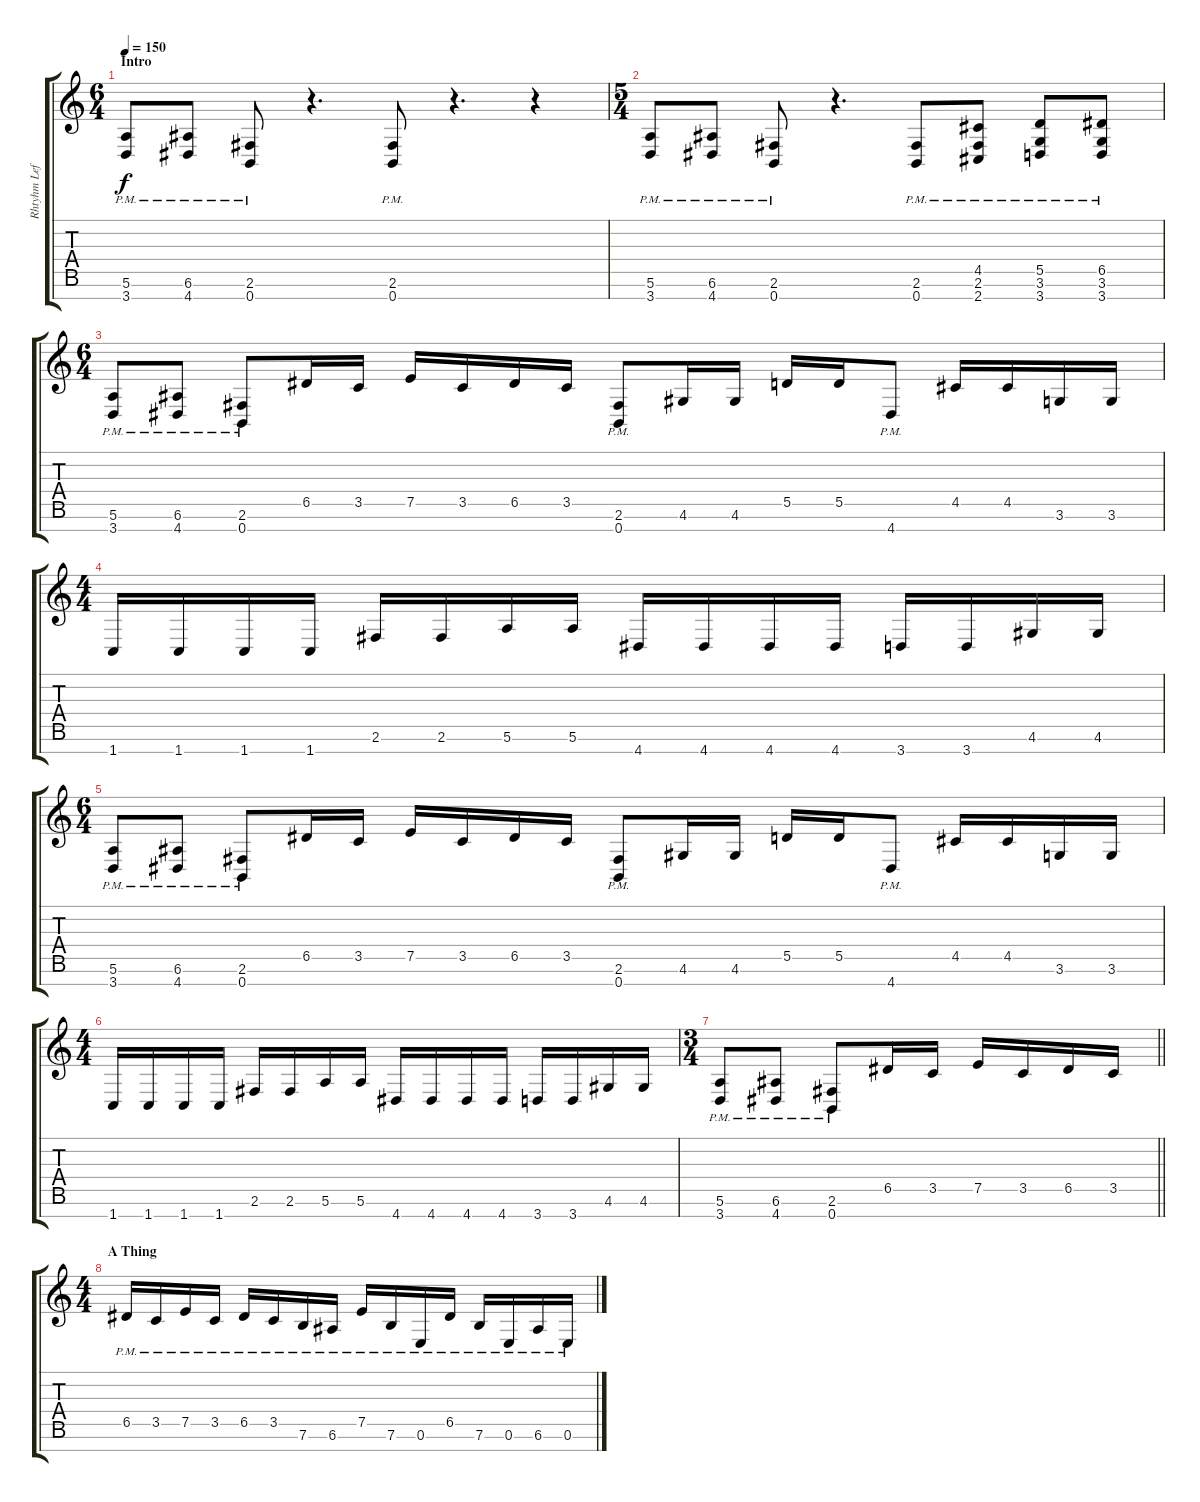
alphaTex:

\track ("Rhtyhm Left" "Rhtyhm Lef") {instrument distortionguitar}
\staff {score tabs}
\tuning (E4 B3 G3 D3 A2 E2 B1) {hide}
\ts (6 4)
\section ("" "Intro")
\tempo 150
\clef g2
\ks c
(5.6{pm} 3.7{pm}).8{dy f instrument distortionguitar} (6.6{pm} 4.7{pm}).8 (2.6{pm} 0.7{pm}).8 r.4{d} (2.6{pm} 0.7{pm}).8 r.4{d} r.4 |
\ts (5 4)
(5.6{pm} 3.7{pm}).8 (6.6{pm} 4.7{pm}).8 (2.6{pm} 0.7{pm}).8 r.4{d} (2.6{pm} 0.7{pm}).8 (4.5{pm} 2.6{pm} 2.7{pm}).8 (5.5{pm} 3.6{pm} 3.7{pm}).8 (6.5{pm} 3.6{pm} 3.7{pm}).8 |
\ts (6 4)
(5.6{pm} 3.7{pm}).8 (6.6{pm} 4.7{pm}).8 (2.6{pm} 0.7{pm}).8 6.5.16 3.5.16 7.5.16 3.5.16 6.5.16 3.5.16 (2.6{pm} 0.7{pm}).8 4.6.16 4.6.16 5.5.16 5.5.16 4.7{pm}.8 4.5.16 4.5.16 3.6.16 3.6.16 |
\ts (4 4)
1.7.16 1.7.16 1.7.16 1.7.16 2.6.16 2.6.16 5.6.16 5.6.16 4.7.16 4.7.16 4.7.16 4.7.16 3.7.16 3.7.16 4.6.16 4.6.16 |
\ts (6 4)
(5.6{pm} 3.7{pm}).8 (6.6{pm} 4.7{pm}).8 (2.6{pm} 0.7{pm}).8 6.5.16 3.5.16 7.5.16 3.5.16 6.5.16 3.5.16 (2.6{pm} 0.7{pm}).8 4.6.16 4.6.16 5.5.16 5.5.16 4.7{pm}.8 4.5.16 4.5.16 3.6.16 3.6.16 |
\ts (4 4)
1.7.16 1.7.16 1.7.16 1.7.16 2.6.16 2.6.16 5.6.16 5.6.16 4.7.16 4.7.16 4.7.16 4.7.16 3.7.16 3.7.16 4.6.16 4.6.16 |
\ts (3 4)
\barLineRight lightlight
(5.6{pm} 3.7{pm}).8 (6.6{pm} 4.7{pm}).8 (2.6{pm} 0.7{pm}).8 6.5.16 3.5.16 7.5.16 3.5.16 6.5.16 3.5.16 |
\ts (4 4)
\section ("" "A Thing")
6.5{pm}.16 3.5{pm}.16 7.5{pm}.16 3.5{pm}.16 6.5{pm}.16 3.5{pm}.16 7.6{pm}.16 6.6{pm}.16 7.5{pm}.16 7.6{pm}.16 0.6{pm}.16 6.5{pm}.16 7.6{pm}.16 0.6{pm}.16 6.6{pm}.16 0.6{pm}.16
